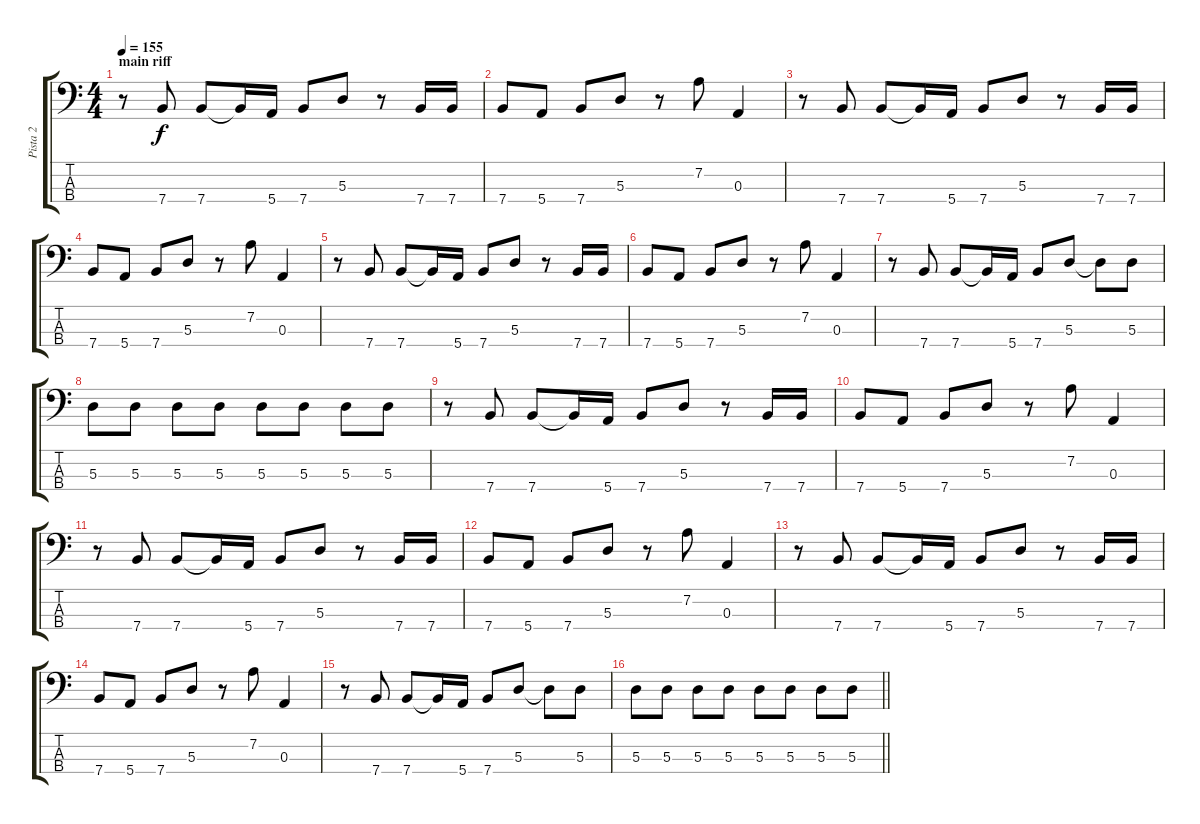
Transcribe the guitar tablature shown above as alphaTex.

\track ("Pista 2" "Pista 2") {instrument electricbassfinger}
\staff {score tabs}
\tuning (G2 D2 A1 E1) {hide}
\ts (4 4)
\section ("" "main riff")
\tempo 155
\clef f4
\ks c
r.8{dy f volume 13 instrument electricbasspick} 7.4.8 7.4.8 7.4{t}.16 5.4.16 7.4.8 5.3.8 r.8 7.4.16 7.4.16 |
7.4.8 5.4.8 7.4.8 5.3.8 r.8 7.2.8 0.3.4 |
r.8 7.4.8 7.4.8 7.4{t}.16 5.4.16 7.4.8 5.3.8 r.8 7.4.16 7.4.16 |
7.4.8 5.4.8 7.4.8 5.3.8 r.8 7.2.8 0.3.4 |
r.8 7.4.8 7.4.8 7.4{t}.16 5.4.16 7.4.8 5.3.8 r.8 7.4.16 7.4.16 |
7.4.8 5.4.8 7.4.8 5.3.8 r.8 7.2.8 0.3.4 |
r.8 7.4.8 7.4.8 7.4{t}.16 5.4.16 7.4.8 5.3.8 5.3{t}.8 5.3.8 |
5.3.8 5.3.8 5.3.8 5.3.8 5.3.8 5.3.8 5.3.8 5.3.8 |
r.8 7.4.8 7.4.8 7.4{t}.16 5.4.16 7.4.8 5.3.8 r.8 7.4.16 7.4.16 |
7.4.8 5.4.8 7.4.8 5.3.8 r.8 7.2.8 0.3.4 |
r.8 7.4.8 7.4.8 7.4{t}.16 5.4.16 7.4.8 5.3.8 r.8 7.4.16 7.4.16 |
7.4.8 5.4.8 7.4.8 5.3.8 r.8 7.2.8 0.3.4 |
r.8 7.4.8 7.4.8 7.4{t}.16 5.4.16 7.4.8 5.3.8 r.8 7.4.16 7.4.16 |
7.4.8 5.4.8 7.4.8 5.3.8 r.8 7.2.8 0.3.4 |
r.8 7.4.8 7.4.8 7.4{t}.16 5.4.16 7.4.8 5.3.8 5.3{t}.8 5.3.8 |
\barLineRight lightlight
5.3.8 5.3.8 5.3.8 5.3.8 5.3.8 5.3.8 5.3.8 5.3.8
